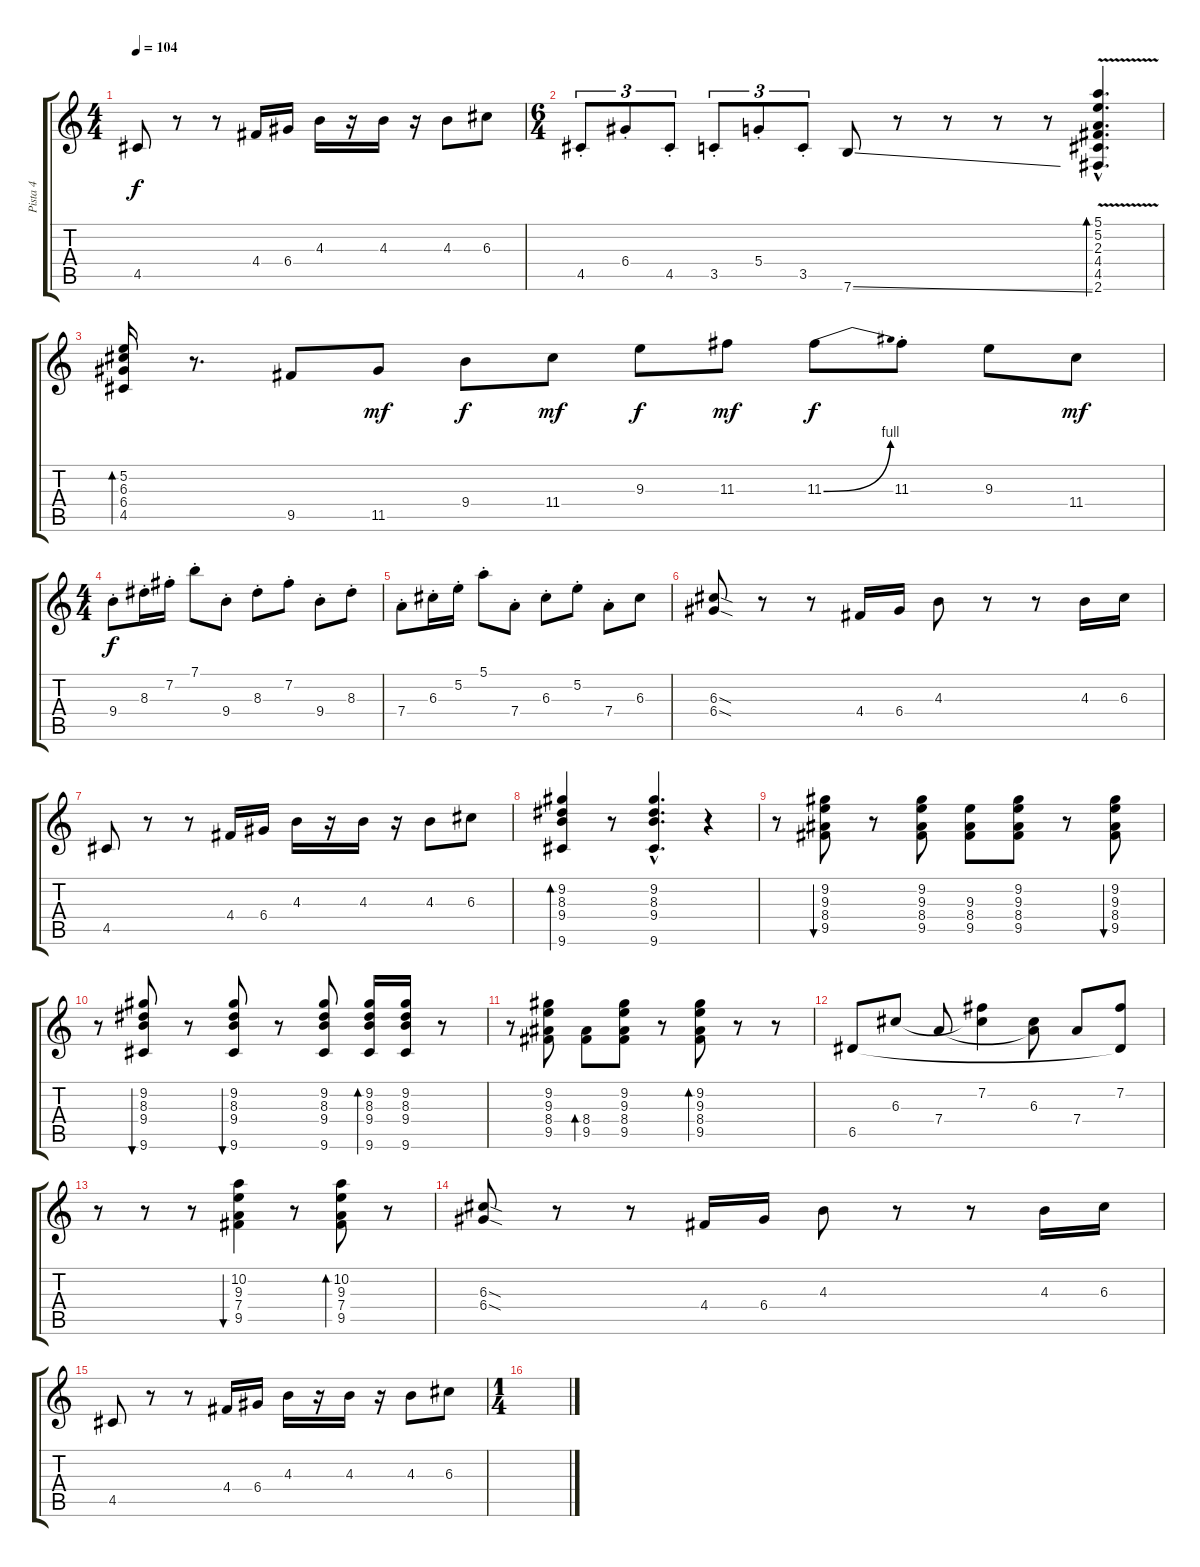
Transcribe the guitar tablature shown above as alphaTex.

\track ("Pista 4" "Pista 4") {instrument electricguitarjazz}
\staff {score tabs}
\tuning (E4 B3 G3 D3 A2 E2) {hide}
\ts (4 4)
\tempo 104
\clef g2
\ks c
4.5.8{dy f} r.8 r.8 4.4.16 6.4.16 4.3.16 r.16 4.3.16 r.16 4.3.8 6.3.8 |
\ts (6 4)
4.5{st}.8{tu (3 2)} 6.4{st}.8{tu (3 2)} 4.5{st}.8{tu (3 2)} 3.5{st}.8{tu (3 2)} 5.4{st}.8{tu (3 2)} 3.5{st}.8{tu (3 2)} 7.6{ss}.8 r.8 r.8 r.8 r.8 (5.1{hac} 5.2{hac} 2.3{hac} 4.4{hac} 4.5{hac} 2.6{v hac}).4{d bd 60} |
(5.2 6.3 6.4 4.5).16{bd 30} r.8{d} 9.5.8 11.5.8{dy mf} 9.4.8{dy f} 11.4.8{dy mf} 9.3.8{dy f} 11.3.8{dy mf} 11.3{be (bend 0 0 60 4)}.8{dy f} 11.3{st}.8 9.3.8 11.4.8{dy mf} |
\ts (4 4)
9.4{st}.8{dy f} 8.3{st}.16 7.2{st}.16 7.1{st}.8 9.4{st}.8 8.3{st}.8 7.2{st}.8 9.4{st}.8 8.3{st}.8 |
7.4{st}.8 6.3{st}.16 5.2{st}.16 5.1{st}.8 7.4{st}.8 6.3{st}.8 5.2{st}.8 7.4{st}.8 6.3.8 |
(6.3{sod} 6.4{sod}).8 r.8 r.8 4.4.16 6.4.16 4.3.8 r.8 r.8 4.3.16 6.3.16 |
4.5.8 r.8 r.8 4.4.16 6.4.16 4.3.16 r.16 4.3.16 r.16 4.3.8 6.3.8 |
(9.2 8.3 9.4 9.6).4{bd 60} r.8 (9.2{hac} 8.3{hac} 9.4{hac} 9.6{hac}).4{d} r.4 |
r.8 (9.2 9.3 8.4 9.5).8{bu 60} r.8 (9.2 9.3 8.4 9.5).8 (9.3 8.4 9.5).8 (9.2 9.3 8.4 9.5).8 r.8 (9.2 9.3 8.4 9.5).8{bu 60} |
r.8 (9.2 8.3 9.4 9.6).8{bu 60} r.8 (9.2 8.3 9.4 9.6).8{bu 60} r.8 (9.2 8.3 9.4 9.6).8 (9.2 8.3 9.4 9.6).16{bd 60} (9.2 8.3 9.4 9.6).16 r.8 |
r.8 (9.2 9.3 8.4 9.5).8 (8.4 9.5).8{bd 60} (9.2 9.3 8.4 9.5).8 r.8 (9.2 9.3 8.4 9.5).8{bd 60} r.8 r.8 |
6.5.8 6.3.8 7.4.8 (7.2 6.3{t}).4 (6.3 7.4{t}).8 7.4.8 (7.2 6.5{t}).8 |
r.8 r.8 r.8 (10.2 9.3 7.4 9.5).4{bu 60} r.8 (10.2 9.3 7.4 9.5).8{bd 60} r.8 |
(6.3{sod} 6.4{sod}).8 r.8 r.8 4.4.16 6.4.16 4.3.8 r.8 r.8 4.3.16 6.3.16 |
4.5.8 r.8 r.8 4.4.16 6.4.16 4.3.16 r.16 4.3.16 r.16 4.3.8 6.3.8 |
\ts (1 4)
